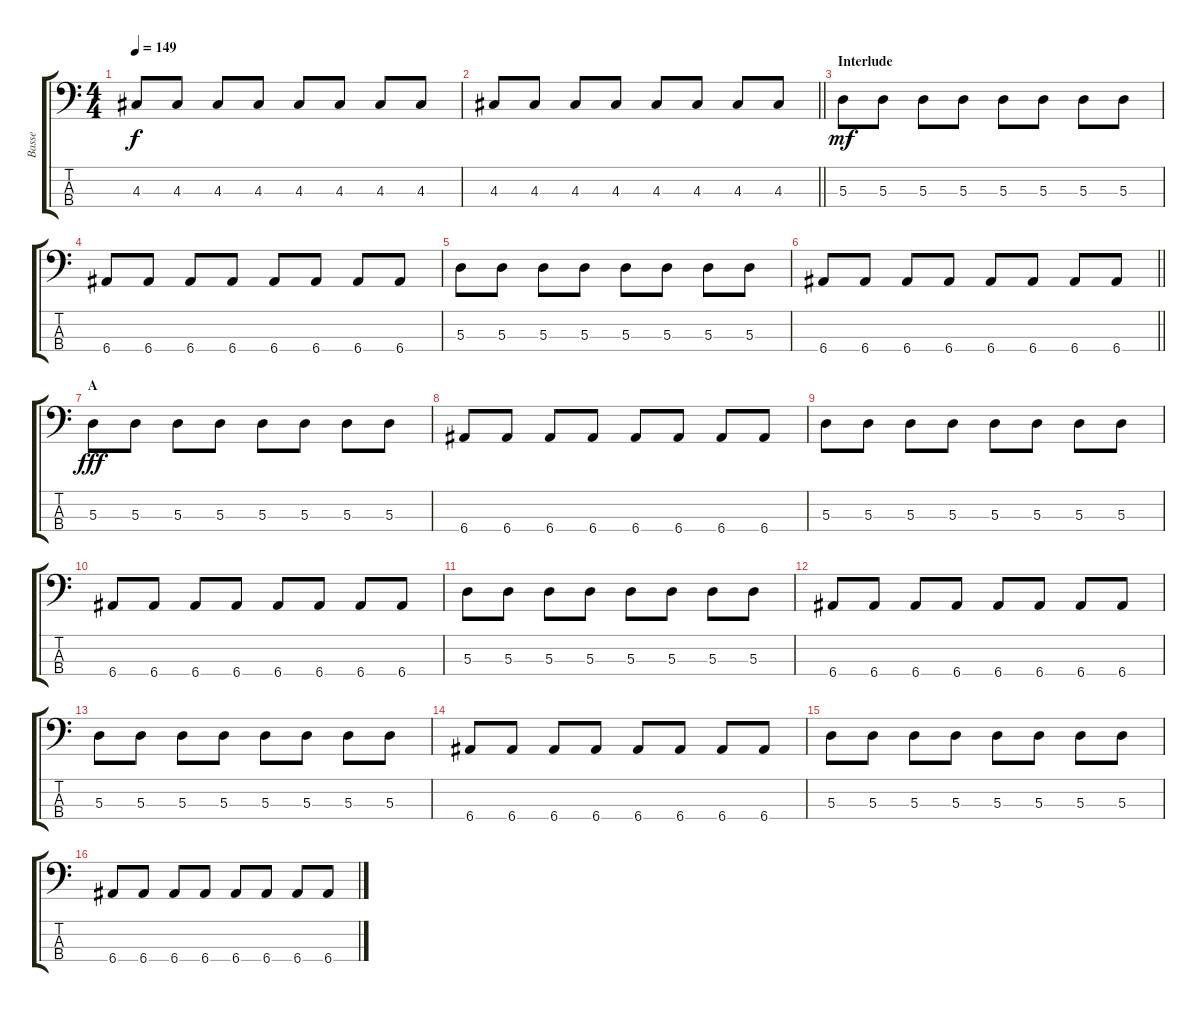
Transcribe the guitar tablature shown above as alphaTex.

\track ("Basse" "Basse") {instrument electricbassfinger}
\staff {score tabs}
\tuning (G2 D2 A1 E1) {hide}
\ts (4 4)
\tempo 149
\clef f4
\ks c
4.3.8{dy f} 4.3.8 4.3.8 4.3.8 4.3.8 4.3.8 4.3.8 4.3.8 |
\barLineRight lightlight
4.3.8 4.3.8 4.3.8 4.3.8 4.3.8 4.3.8 4.3.8 4.3.8 |
\section ("" "Interlude")
5.3.8{dy mf} 5.3.8 5.3.8 5.3.8 5.3.8 5.3.8 5.3.8 5.3.8 |
6.4.8 6.4.8 6.4.8 6.4.8 6.4.8 6.4.8 6.4.8 6.4.8 |
5.3.8 5.3.8 5.3.8 5.3.8 5.3.8 5.3.8 5.3.8 5.3.8 |
\barLineRight lightlight
6.4.8 6.4.8 6.4.8 6.4.8 6.4.8 6.4.8 6.4.8 6.4.8 |
\section ("" "A   ")
5.3.8{dy fff} 5.3.8 5.3.8 5.3.8 5.3.8 5.3.8 5.3.8 5.3.8 |
6.4.8 6.4.8 6.4.8 6.4.8 6.4.8 6.4.8 6.4.8 6.4.8 |
5.3.8 5.3.8 5.3.8 5.3.8 5.3.8 5.3.8 5.3.8 5.3.8 |
6.4.8 6.4.8 6.4.8 6.4.8 6.4.8 6.4.8 6.4.8 6.4.8 |
5.3.8 5.3.8 5.3.8 5.3.8 5.3.8 5.3.8 5.3.8 5.3.8 |
6.4.8 6.4.8 6.4.8 6.4.8 6.4.8 6.4.8 6.4.8 6.4.8 |
5.3.8 5.3.8 5.3.8 5.3.8 5.3.8 5.3.8 5.3.8 5.3.8 |
6.4.8 6.4.8 6.4.8 6.4.8 6.4.8 6.4.8 6.4.8 6.4.8 |
5.3.8 5.3.8 5.3.8 5.3.8 5.3.8 5.3.8 5.3.8 5.3.8 |
6.4.8 6.4.8 6.4.8 6.4.8 6.4.8 6.4.8 6.4.8 6.4.8
